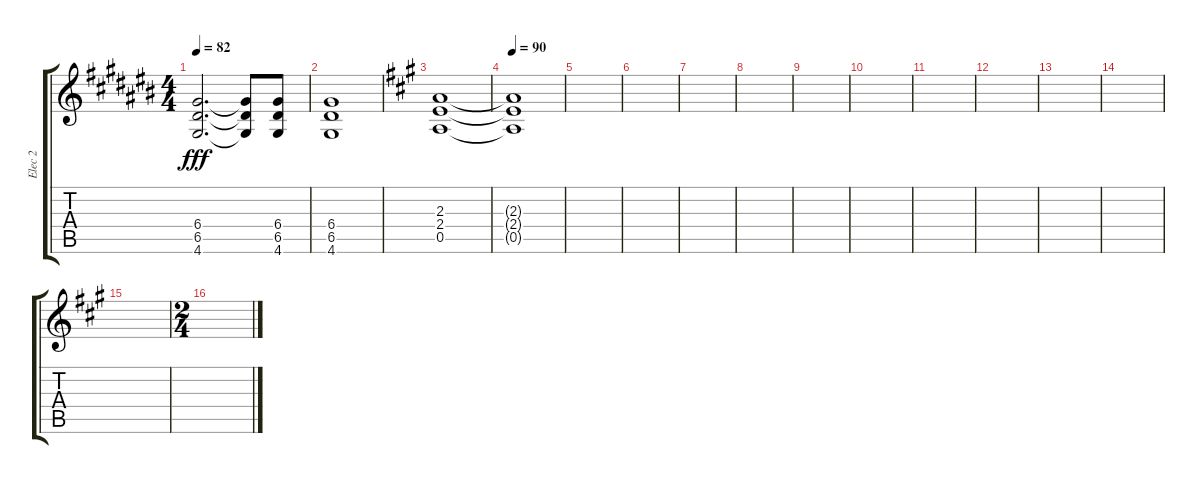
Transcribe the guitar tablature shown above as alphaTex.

\track ("Elec 2" "Elec 2") {instrument overdrivenguitar}
\staff {score tabs}
\tuning (E4 B3 G3 D3 A2 E2) {hide}
\ts (4 4)
\tempo 82
\clef g2
\ks c#
(6.4 6.5 4.6).2{d dy fff} (6.4{t} 6.5{t} 4.6{t}).8 (6.4 6.5 4.6).8 |
(6.4 6.5 4.6).1 |
\ks a
(2.3 2.4 0.5).1 |
\tempo 90
(2.3{t} 2.4{t} 0.5{t}).1 |
|
|
|
|
|
|
|
|
|
|
|
\ts (2 4)
